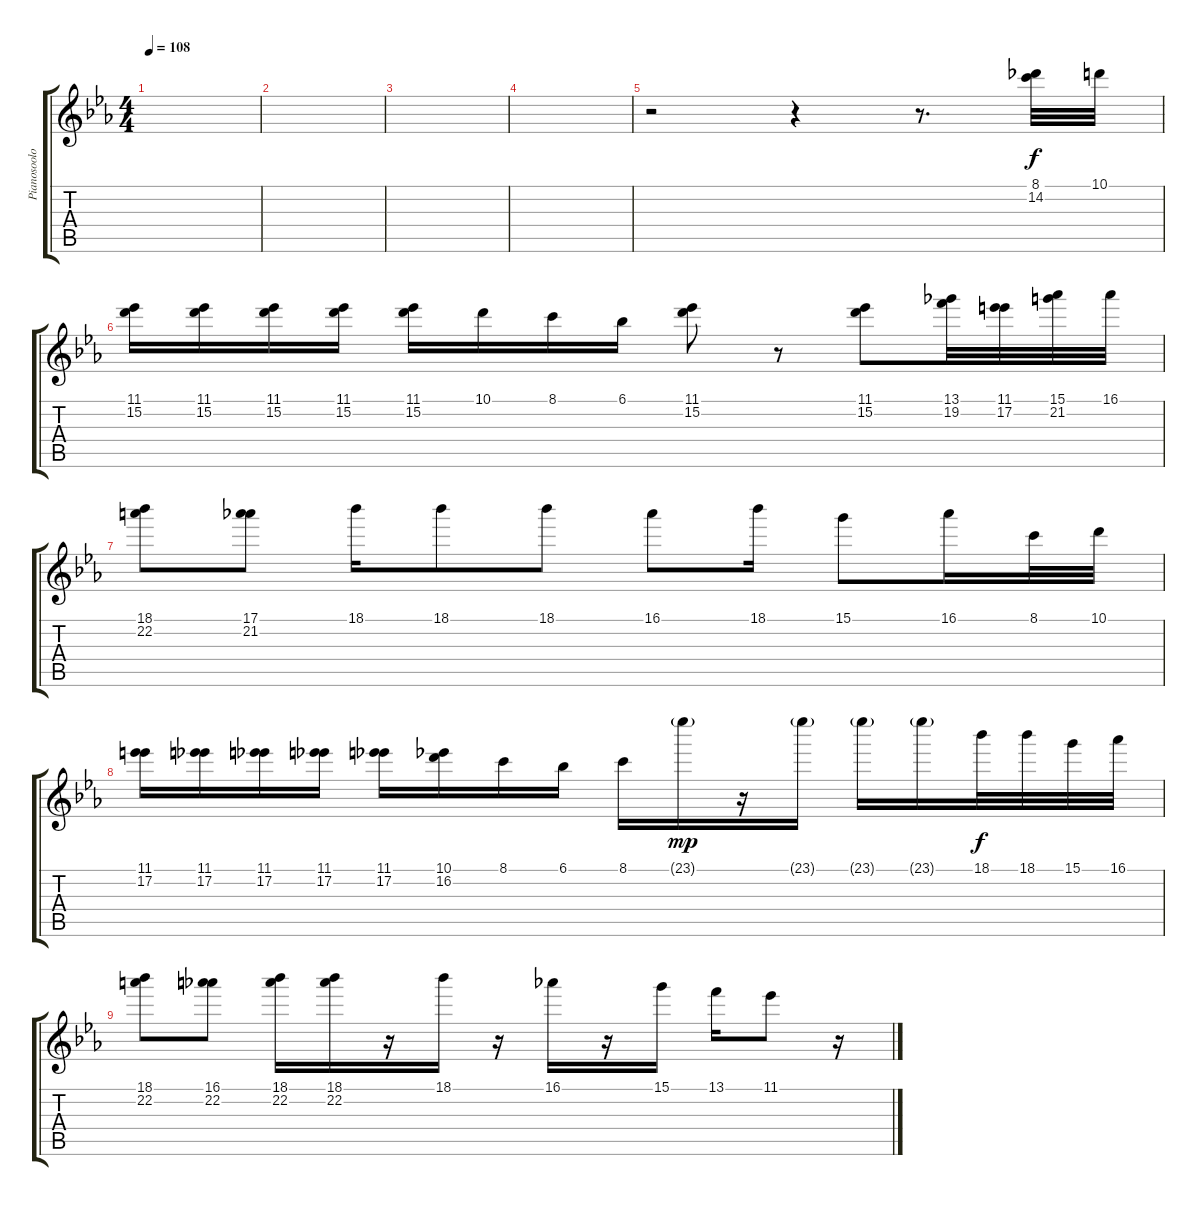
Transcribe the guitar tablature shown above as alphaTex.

\track ("Pianosoolo" "Pianosoolo") {instrument honkytonkpiano}
\staff {score tabs}
\tuning (E5 B4 G4 D4 A3 E3) {hide}
\ts (4 4)
\tempo 108
\clef g2
\ks cminor
|
|
|
|
r.2 r.4 r.8{d} (8.1 14.2).32 10.1.32 |
(11.1 15.2).16 (11.1 15.2).16 (11.1 15.2).16 (11.1 15.2).16 (11.1 15.2).16 10.1.16 8.1.16 6.1.16 (11.1 15.2).8 r.8 (11.1 15.2).8 (13.1 19.2).32 (11.1 17.2).32 (15.1 21.2).32 16.1.32 |
(18.1 22.2).8 (17.1 21.2).8 18.1.16 18.1.8 18.1.8 16.1.8 18.1.16 15.1.8 16.1.16 8.1.32 10.1.32 |
(11.1 17.2).16 (11.1 17.2).16 (11.1 17.2).16 (11.1 17.2).16 (11.1 17.2).16 (10.1 16.2).16 8.1.16 6.1.16 8.1.16 23.1{g}.16{dy mp} r.16 23.1{g}.16 23.1{g}.16 23.1{g}.16 18.1.32{dy f} 18.1.32 15.1.32 16.1.32 |
(18.1 22.2).8 (16.1 22.2).8 (18.1 22.2).16 (18.1 22.2).16 r.16 18.1.16 r.16 16.1.16 r.16 15.1.16 13.1.16 11.1.8 r.16
